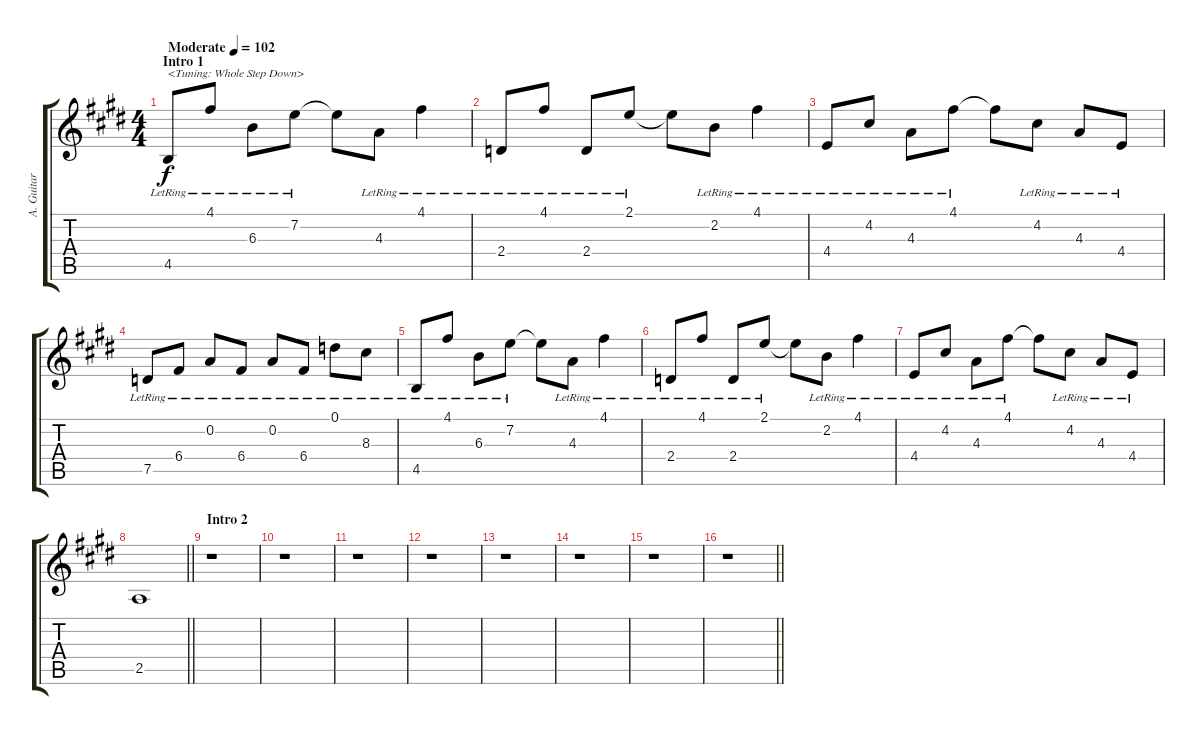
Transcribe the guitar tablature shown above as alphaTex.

\track ("A. Guitar" "A. Guitar") {instrument acousticguitarsteel}
\staff {score tabs}
\tuning (D4 A3 F3 C3 G2 D2) {hide}
\ts (4 4)
\section ("" "Intro 1")
\tempo (102 "Moderate")
\clef g2
\ks e
4.5{lr}.8{txt "<Tuning: Whole Step Down>" dy f instrument acousticguitarsteel} 4.1{lr}.8 6.3{lr}.8 7.2{lr}.8 7.2{t}.8 4.3{lr}.8 4.1{lr}.4 |
2.4{lr}.8 4.1{lr}.8 2.4{lr}.8 2.1{lr}.8 2.1{t}.8 2.2{lr}.8 4.1{lr}.4 |
4.4{lr}.8 4.2{lr}.8 4.3{lr}.8 4.1{lr}.8 4.1{t}.8 4.2{lr}.8 4.3{lr}.8 4.4{lr}.8 |
7.5{lr}.8 6.4{lr}.8 0.2{lr}.8 6.4{lr}.8 0.2{lr}.8 6.4{lr}.8 0.1{lr}.8 8.3{lr}.8 |
4.5{lr}.8 4.1{lr}.8 6.3{lr}.8 7.2{lr}.8 7.2{t}.8 4.3{lr}.8 4.1{lr}.4 |
2.4{lr}.8 4.1{lr}.8 2.4{lr}.8 2.1{lr}.8 2.1{t}.8 2.2{lr}.8 4.1{lr}.4 |
4.4{lr}.8 4.2{lr}.8 4.3{lr}.8 4.1{lr}.8 4.1{t}.8 4.2{lr}.8 4.3{lr}.8 4.4{lr}.8 |
\barLineRight lightlight
2.5.1 |
\section ("" "Intro 2")
r.1 |
r.1 |
r.1 |
r.1 |
r.1 |
r.1 |
r.1 |
\barLineRight lightlight
r.1
